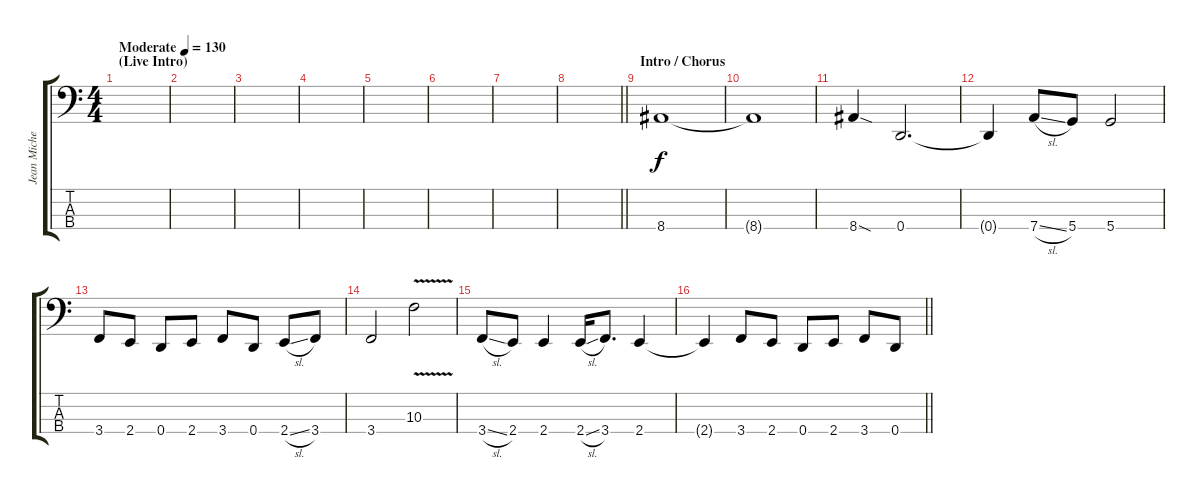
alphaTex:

\track ("Jean Michel Labadie" "Jean Miche") {instrument electricbasspick}
\staff {score tabs}
\tuning (F2 C2 G1 D1) {hide}
\ts (4 4)
\section ("" "(Live Intro)")
\tempo (130 "Moderate")
\clef f4
\ks c
|
|
|
|
|
|
|
\barLineRight lightlight
|
\section ("" "Intro / Chorus")
8.4.1 |
8.4{t}.1 |
8.4{sod}.4 0.4.2{d} |
0.4{t}.4 7.4{sl}.8 5.4.8 5.4.2 |
3.4.8 2.4.8 0.4.8 2.4.8 3.4.8 0.4.8 2.4{sl}.8 3.4.8 |
3.4.2 10.3{v}.2 |
3.4{sl}.8 2.4.8 2.4.4 2.4{sl}.16 3.4.8{d} 2.4.4 |
\barLineRight lightlight
2.4{t}.4 3.4.8 2.4.8 0.4.8 2.4.8 3.4.8 0.4.8
